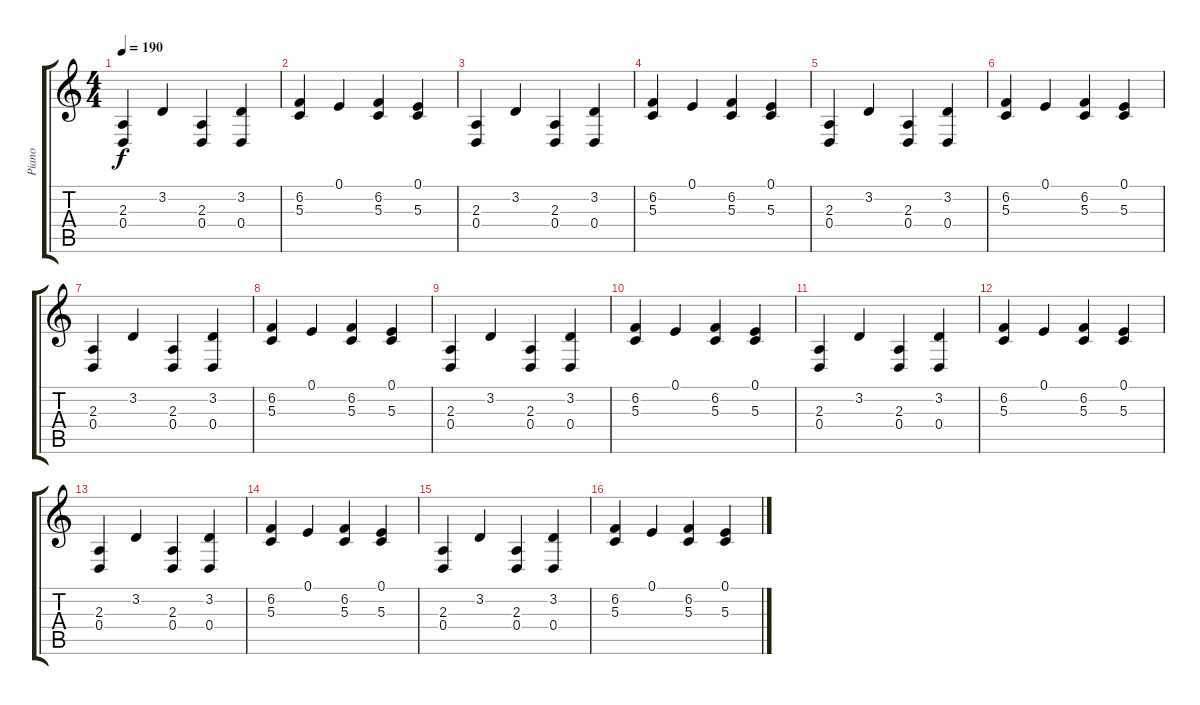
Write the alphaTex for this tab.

\track ("Piano" "Piano") {instrument electricgrandpiano}
\staff {score tabs}
\tuning (E4 B3 G3 D3 A2 E2) {hide}
\ts (4 4)
\tempo 190
\clef g2
\ks c
(2.3 0.4).4{dy f} 3.2.4 (2.3 0.4).4 (3.2 0.4).4 |
(6.2 5.3).4 0.1.4 (6.2 5.3).4 (0.1 5.3).4 |
(2.3 0.4).4 3.2.4 (2.3 0.4).4 (3.2 0.4).4 |
(6.2 5.3).4 0.1.4 (6.2 5.3).4 (0.1 5.3).4 |
(2.3 0.4).4 3.2.4 (2.3 0.4).4 (3.2 0.4).4 |
(6.2 5.3).4 0.1.4 (6.2 5.3).4 (0.1 5.3).4 |
(2.3 0.4).4 3.2.4 (2.3 0.4).4 (3.2 0.4).4 |
(6.2 5.3).4 0.1.4 (6.2 5.3).4 (0.1 5.3).4 |
(2.3 0.4).4 3.2.4 (2.3 0.4).4 (3.2 0.4).4 |
(6.2 5.3).4 0.1.4 (6.2 5.3).4 (0.1 5.3).4 |
(2.3 0.4).4 3.2.4 (2.3 0.4).4 (3.2 0.4).4 |
(6.2 5.3).4 0.1.4 (6.2 5.3).4 (0.1 5.3).4 |
(2.3 0.4).4 3.2.4 (2.3 0.4).4 (3.2 0.4).4 |
(6.2 5.3).4 0.1.4 (6.2 5.3).4 (0.1 5.3).4 |
(2.3 0.4).4 3.2.4 (2.3 0.4).4 (3.2 0.4).4 |
(6.2 5.3).4 0.1.4 (6.2 5.3).4 (0.1 5.3).4
